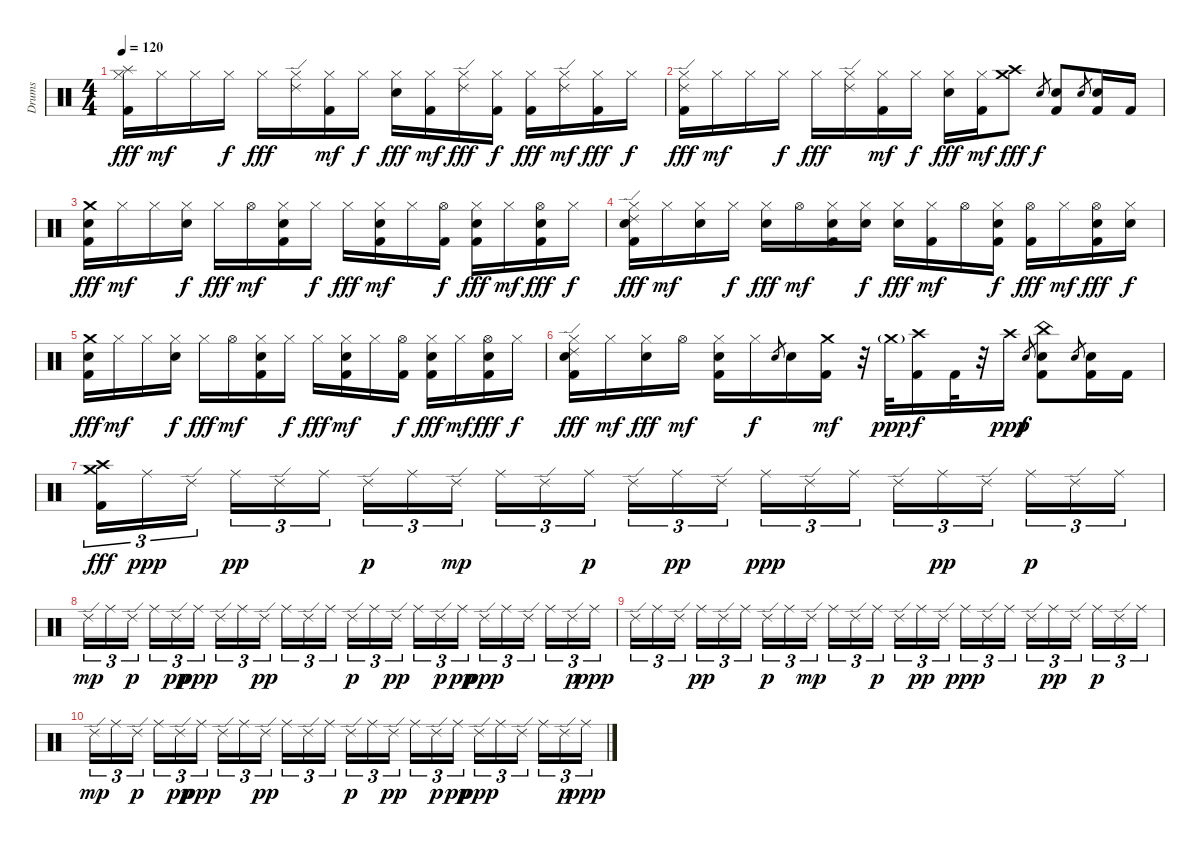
\track ("Drums" "Drums") {instrument percussion}
\staff {score}
\articulation defaults
\ts (4 4)
\tempo 120
\clef neutral
\ks c
("Hi-Hat (closed)" "Splash (hit)" "Kick (hit) 2").16{dy fff} "Hi-Hat (closed)".16{dy mf} "Hi-Hat (closed)".16 "Hi-Hat (closed)".16{dy f} "Hi-Hat (closed)".16{dy fff} ("Hi-Hat (closed)" "Ride (edge) 2").16 ("Hi-Hat (closed)" "Kick (hit) 2").16{dy mf} "Hi-Hat (closed)".16{dy f} ("Hi-Hat (closed)" "Electric Snare (hit)").16{dy fff} ("Hi-Hat (closed)" "Kick (hit) 2").16{dy mf} ("Hi-Hat (closed)" "Ride (edge) 2").16{dy fff} ("Hi-Hat (closed)" "Kick (hit) 2").16{dy f} ("Hi-Hat (closed)" "Kick (hit) 2").16{dy fff} ("Hi-Hat (closed)" "Ride (edge) 2").16{dy mf} ("Hi-Hat (closed)" "Kick (hit) 2").16{dy fff} "Hi-Hat (closed)".16{dy f} |
("Hi-Hat (closed)" "Ride (edge) 2" "Kick (hit) 2").16{dy fff} "Hi-Hat (closed)".16{dy mf} "Hi-Hat (closed)".16 "Hi-Hat (closed)".16{dy f} "Hi-Hat (closed)".16{dy fff} ("Hi-Hat (closed)" "Ride (edge) 2").16 ("Hi-Hat (closed)" "Kick (hit) 2").16{dy mf} "Hi-Hat (closed)".16{dy f} ("Hi-Hat (closed)" "Electric Snare (hit)").16{dy fff} ("Hi-Hat (closed)" "Kick (hit) 2").16{dy mf} ("Crash medium (hit)" "Crash high (hit)").8{dy fff} "Electric Snare (hit)".8{gr dy f} ("Electric Snare (hit)" "Kick (hit) 2").8 "Electric Snare (hit)".8{gr} ("Electric Snare (hit)" "Kick (hit) 2").16 "Kick (hit) 2".16 |
("Crash medium (hit)" "Electric Snare (hit)" "Kick (hit) 2").16{dy fff} "Hi-Hat (closed)".16{dy mf} "Hi-Hat (closed)".16 ("Hi-Hat (closed)" "Electric Snare (hit)").16{dy f} "Hi-Hat (closed)".16{dy fff} "Hi-Hat (open)".16{dy mf} ("Hi-Hat (closed)" "Electric Snare (hit)" "Kick (hit) 2").16 "Hi-Hat (closed)".16{dy f} "Hi-Hat (closed)".16{dy fff} ("Hi-Hat (closed)" "Electric Snare (hit)" "Kick (hit) 2").16{dy mf} "Hi-Hat (closed)".16 ("Hi-Hat (open)" "Kick (hit) 2").16{dy f} ("Hi-Hat (closed)" "Electric Snare (hit)" "Kick (hit) 2").16{dy fff} "Hi-Hat (closed)".16{dy mf} ("Hi-Hat (open)" "Electric Snare (hit)" "Kick (hit) 2").16{dy fff} "Hi-Hat (closed)".16{dy f} |
("Hi-Hat (closed)" "Ride (edge) 2" "Electric Snare (hit)" "Kick (hit) 2").16{dy fff} "Hi-Hat (closed)".16{dy mf} ("Hi-Hat (closed)" "Electric Snare (hit)").16 "Hi-Hat (closed)".16{dy f} ("Hi-Hat (closed)" "Electric Snare (hit)").16{dy fff} "Hi-Hat (open)".16{dy mf} ("Hi-Hat (closed)" "Electric Snare (hit)" "Kick (hit) 2").16 ("Hi-Hat (closed)" "Electric Snare (hit)").16{dy f} ("Hi-Hat (closed)" "Electric Snare (hit)").16{dy fff} ("Hi-Hat (closed)" "Kick (hit) 2").16{dy mf} "Hi-Hat (open)".16 ("Hi-Hat (closed)" "Electric Snare (hit)" "Kick (hit) 2").16{dy f} ("Hi-Hat (open)" "Kick (hit) 2").16{dy fff} "Hi-Hat (closed)".16{dy mf} ("Hi-Hat (open)" "Electric Snare (hit)" "Kick (hit) 2").16{dy fff} ("Hi-Hat (closed)" "Electric Snare (hit)").16{dy f} |
("Crash medium (hit)" "Electric Snare (hit)" "Kick (hit) 2").16{dy fff} "Hi-Hat (closed)".16{dy mf} "Hi-Hat (closed)".16 ("Hi-Hat (closed)" "Electric Snare (hit)").16{dy f} "Hi-Hat (closed)".16{dy fff} "Hi-Hat (open)".16{dy mf} ("Hi-Hat (closed)" "Electric Snare (hit)" "Kick (hit) 2").16 "Hi-Hat (closed)".16{dy f} "Hi-Hat (closed)".16{dy fff} ("Hi-Hat (closed)" "Electric Snare (hit)" "Kick (hit) 2").16{dy mf} "Hi-Hat (closed)".16 ("Hi-Hat (open)" "Kick (hit) 2").16{dy f} ("Hi-Hat (closed)" "Electric Snare (hit)" "Kick (hit) 2").16{dy fff} "Hi-Hat (closed)".16{dy mf} ("Hi-Hat (open)" "Electric Snare (hit)" "Kick (hit) 2").16{dy fff} "Hi-Hat (closed)".16{dy f} |
("Hi-Hat (closed)" "Ride (edge) 2" "Electric Snare (hit)" "Kick (hit) 2").16{dy fff} "Hi-Hat (closed)".16{dy mf} ("Hi-Hat (closed)" "Electric Snare (hit)").16{dy fff} "Hi-Hat (open)".16{dy mf} ("Hi-Hat (closed)" "Electric Snare (hit)" "Kick (hit) 2").16 "Hi-Hat (closed)".16{dy f} "Electric Snare (hit)".8{gr} "Electric Snare (hit)".16 ("Crash medium (hit)" "Kick (hit) 2").16{dy mf} r.32 "Crash medium (hit)"{g}.32{dy ppp} ("Crash high (hit)" "Kick (hit) 2").16{dy f} "Kick (hit) 2".32 r.32 "Crash high (hit)".16{dy ppp} "Electric Snare (hit)".8{gr dy f} ("China (hit)" "Electric Snare (hit)" "Kick (hit) 2").8 "Electric Snare (hit)".8{gr} ("Electric Snare (hit)" "Kick (hit) 2").16 "Kick (hit) 2".16 |
("Crash high (hit)" "Crash medium (hit)" "Kick (hit) 2").16{tu (3 2) dy fff} "Ride (middle)".16{tu (3 2) dy ppp} "Ride (edge) 2".16{tu (3 2)} "Ride (middle)".16{tu (3 2) dy pp} "Ride (edge) 2".16{tu (3 2)} "Ride (middle)".16{tu (3 2)} "Ride (edge) 2".16{tu (3 2) dy p} "Ride (middle)".16{tu (3 2)} "Ride (edge) 2".16{tu (3 2) dy mp} "Ride (middle)".16{tu (3 2)} "Ride (edge) 2".16{tu (3 2)} "Ride (middle)".16{tu (3 2) dy p} "Ride (edge) 2".16{tu (3 2)} "Ride (middle)".16{tu (3 2) dy pp} "Ride (edge) 2".16{tu (3 2)} "Ride (middle)".16{tu (3 2) dy ppp} "Ride (edge) 2".16{tu (3 2)} "Ride (middle)".16{tu (3 2)} "Ride (edge) 2".16{tu (3 2)} "Ride (middle)".16{tu (3 2) dy pp} "Ride (edge) 2".16{tu (3 2)} "Ride (middle)".16{tu (3 2) dy p} "Ride (edge) 2".16{tu (3 2)} "Ride (middle)".16{tu (3 2)} |
"Ride (edge) 2".16{tu (3 2) dy mp} "Ride (middle)".16{tu (3 2)} "Ride (edge) 2".16{tu (3 2) dy p} "Ride (middle)".16{tu (3 2)} "Ride (edge) 2".16{tu (3 2) dy pp} "Ride (middle)".16{tu (3 2) dy ppp} "Ride (edge) 2".16{tu (3 2)} "Ride (middle)".16{tu (3 2)} "Ride (edge) 2".16{tu (3 2) dy pp} "Ride (middle)".16{tu (3 2)} "Ride (edge) 2".16{tu (3 2)} "Ride (middle)".16{tu (3 2)} "Ride (edge) 2".16{tu (3 2) dy p} "Ride (middle)".16{tu (3 2)} "Ride (edge) 2".16{tu (3 2) dy pp} "Ride (middle)".16{tu (3 2)} "Ride (edge) 2".16{tu (3 2) dy p} "Ride (middle)".16{tu (3 2) dy pp} "Ride (edge) 2".16{tu (3 2) dy ppp} "Ride (middle)".16{tu (3 2)} "Ride (edge) 2".16{tu (3 2)} "Ride (middle)".16{tu (3 2)} "Ride (edge) 2".16{tu (3 2) dy p} "Ride (middle)".16{tu (3 2) dy ppp} |
"Ride (edge) 2".16{tu (3 2)} "Ride (middle)".16{tu (3 2)} "Ride (edge) 2".16{tu (3 2)} "Ride (middle)".16{tu (3 2) dy pp} "Ride (edge) 2".16{tu (3 2)} "Ride (middle)".16{tu (3 2)} "Ride (edge) 2".16{tu (3 2) dy p} "Ride (middle)".16{tu (3 2)} "Ride (edge) 2".16{tu (3 2) dy mp} "Ride (middle)".16{tu (3 2)} "Ride (edge) 2".16{tu (3 2)} "Ride (middle)".16{tu (3 2) dy p} "Ride (edge) 2".16{tu (3 2)} "Ride (middle)".16{tu (3 2) dy pp} "Ride (edge) 2".16{tu (3 2)} "Ride (middle)".16{tu (3 2) dy ppp} "Ride (edge) 2".16{tu (3 2)} "Ride (middle)".16{tu (3 2)} "Ride (edge) 2".16{tu (3 2)} "Ride (middle)".16{tu (3 2) dy pp} "Ride (edge) 2".16{tu (3 2)} "Ride (middle)".16{tu (3 2) dy p} "Ride (edge) 2".16{tu (3 2)} "Ride (middle)".16{tu (3 2)} |
"Ride (edge) 2".16{tu (3 2) dy mp} "Ride (middle)".16{tu (3 2)} "Ride (edge) 2".16{tu (3 2) dy p} "Ride (middle)".16{tu (3 2)} "Ride (edge) 2".16{tu (3 2) dy pp} "Ride (middle)".16{tu (3 2) dy ppp} "Ride (edge) 2".16{tu (3 2)} "Ride (middle)".16{tu (3 2)} "Ride (edge) 2".16{tu (3 2) dy pp} "Ride (middle)".16{tu (3 2)} "Ride (edge) 2".16{tu (3 2)} "Ride (middle)".16{tu (3 2)} "Ride (edge) 2".16{tu (3 2) dy p} "Ride (middle)".16{tu (3 2)} "Ride (edge) 2".16{tu (3 2) dy pp} "Ride (middle)".16{tu (3 2)} "Ride (edge) 2".16{tu (3 2) dy p} "Ride (middle)".16{tu (3 2) dy pp} "Ride (edge) 2".16{tu (3 2) dy ppp} "Ride (middle)".16{tu (3 2)} "Ride (edge) 2".16{tu (3 2)} "Ride (middle)".16{tu (3 2)} "Ride (edge) 2".16{tu (3 2) dy p} "Ride (middle)".16{tu (3 2) dy ppp}
